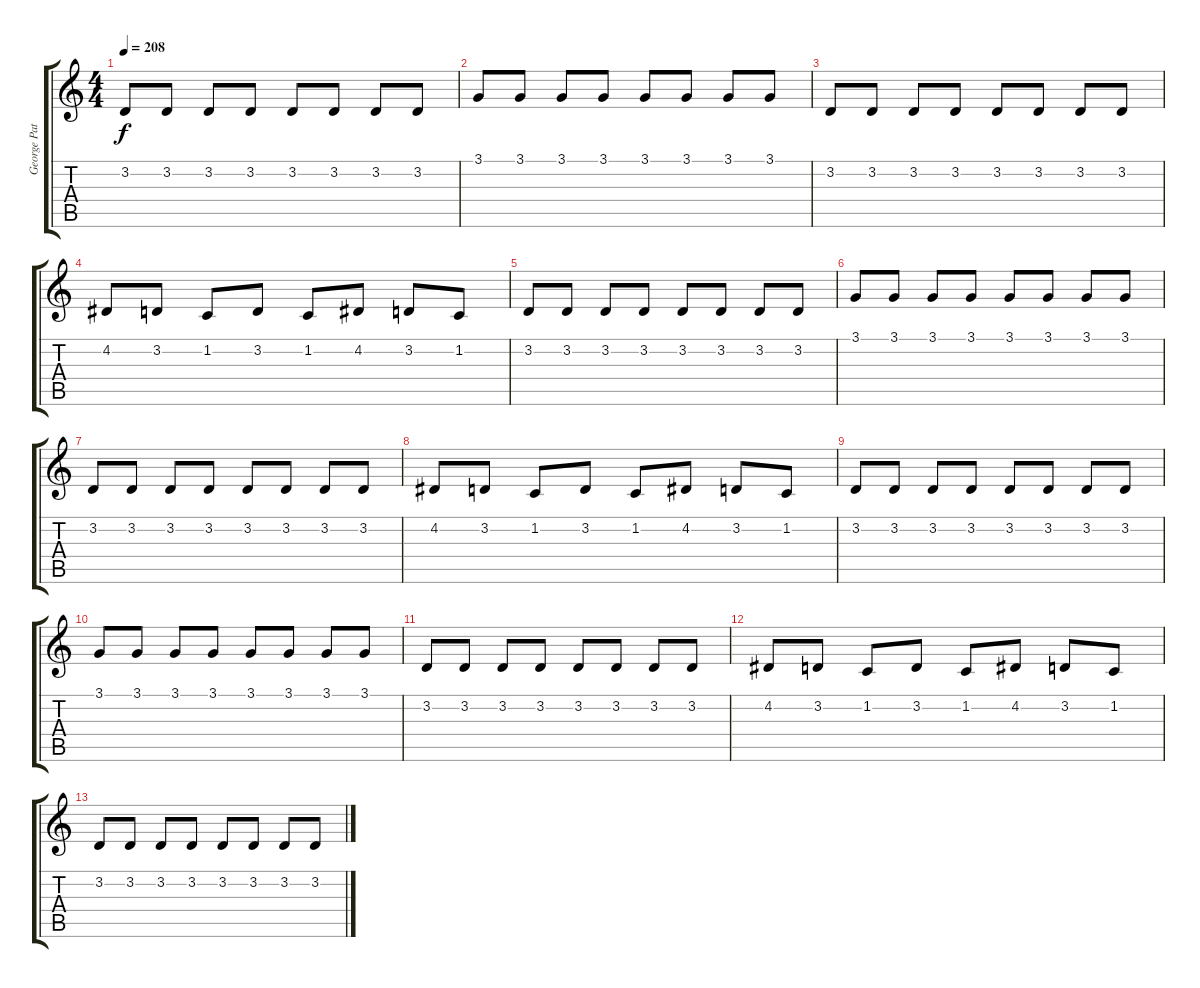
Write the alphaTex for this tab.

\track ("George Patas" "George Pat") {instrument musicbox}
\staff {score tabs}
\tuning (E4 B3 G3 D3 A2 E2) {hide}
\ts (4 4)
\tempo 208
\clef g2
\ks c
3.2.8{dy f} 3.2.8 3.2.8 3.2.8 3.2.8 3.2.8 3.2.8 3.2.8 |
3.1.8{instrument distortionguitar} 3.1.8 3.1.8 3.1.8 3.1.8 3.1.8 3.1.8 3.1.8 |
3.2.8 3.2.8 3.2.8 3.2.8 3.2.8 3.2.8 3.2.8 3.2.8 |
4.2.8 3.2.8 1.2.8 3.2.8 1.2.8 4.2.8 3.2.8 1.2.8 |
3.2.8 3.2.8 3.2.8 3.2.8 3.2.8 3.2.8 3.2.8 3.2.8 |
3.1.8{volume 5 instrument distortionguitar} 3.1.8 3.1.8 3.1.8 3.1.8 3.1.8 3.1.8 3.1.8 |
3.2.8 3.2.8 3.2.8 3.2.8 3.2.8 3.2.8 3.2.8 3.2.8 |
4.2.8 3.2.8 1.2.8 3.2.8 1.2.8 4.2.8 3.2.8 1.2.8 |
3.2.8 3.2.8 3.2.8 3.2.8 3.2.8 3.2.8 3.2.8 3.2.8 |
3.1.8{volume 1 instrument distortionguitar} 3.1.8 3.1.8 3.1.8 3.1.8 3.1.8 3.1.8 3.1.8 |
3.2.8 3.2.8 3.2.8 3.2.8 3.2.8 3.2.8 3.2.8 3.2.8 |
4.2.8 3.2.8 1.2.8 3.2.8 1.2.8 4.2.8 3.2.8 1.2.8 |
3.2.8 3.2.8 3.2.8 3.2.8 3.2.8 3.2.8 3.2.8 3.2.8
